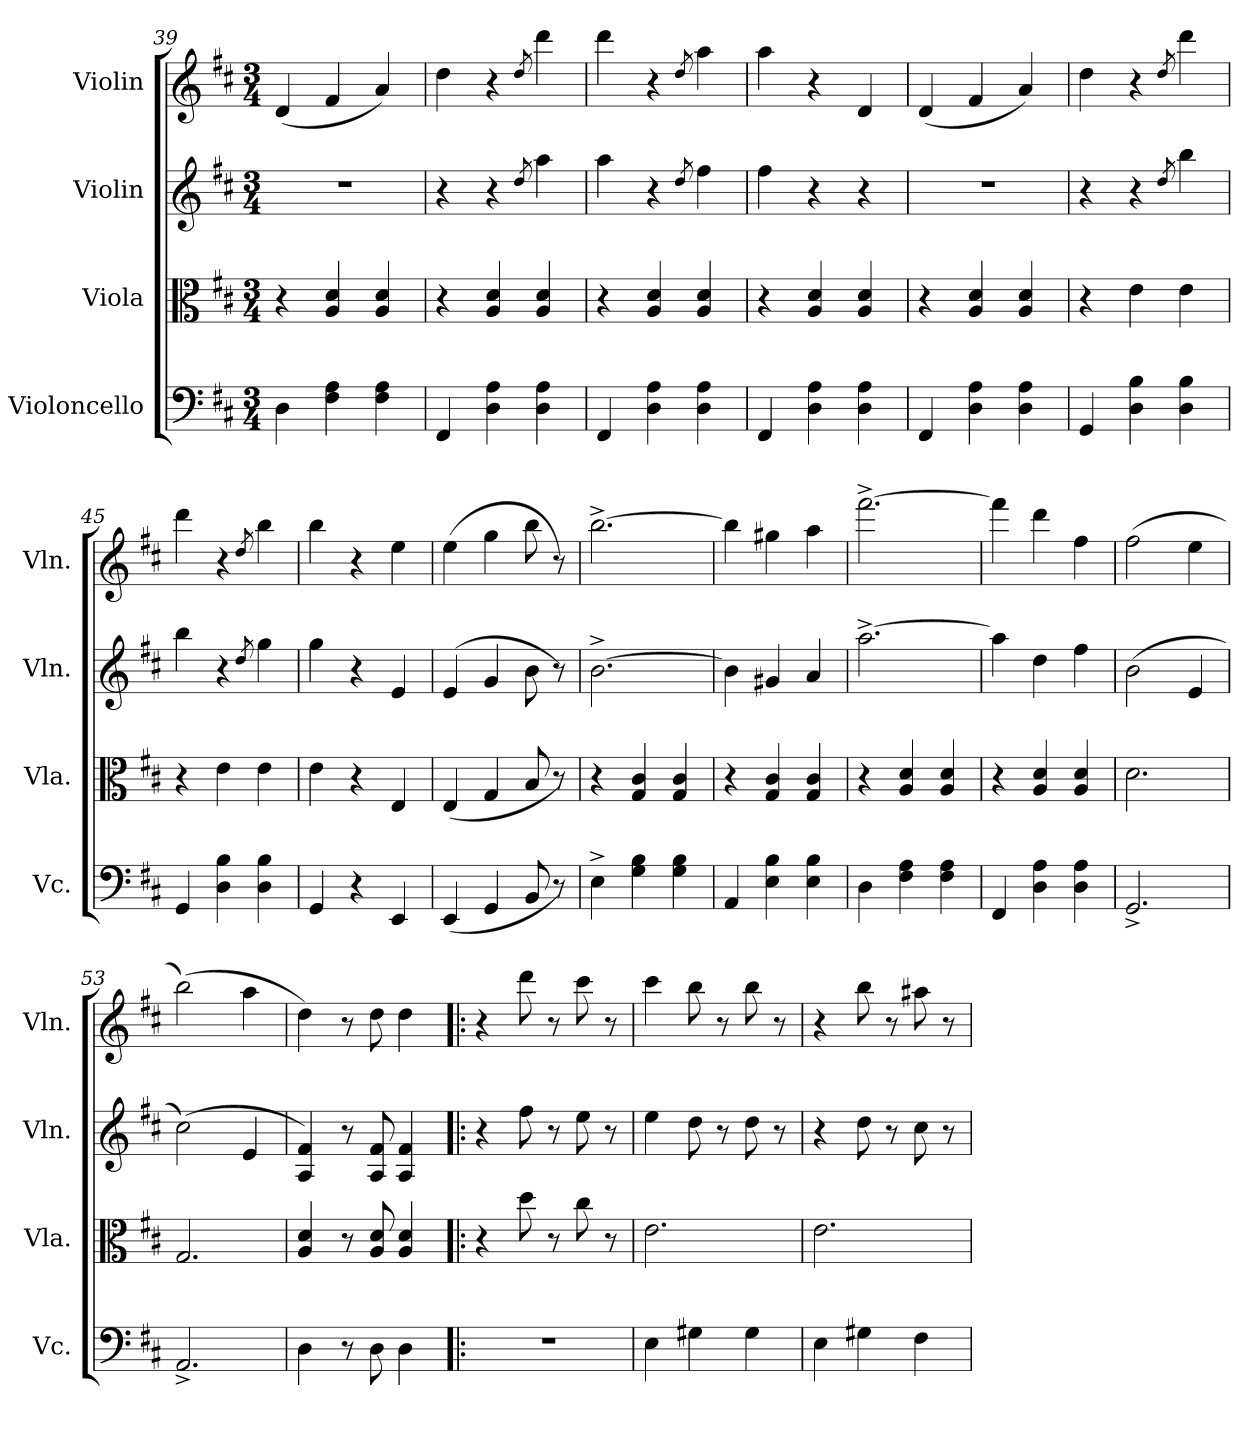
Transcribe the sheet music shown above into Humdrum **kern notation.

**kern	**kern	**kern	**kern
*part4	*part3	*part2	*part1
*staff4	*staff3	*staff2	*staff1
*I"Violoncello	*I"Viola	*I"Violin	*I"Violin
*I'Vc.	*I'Vla.	*I'Vln.	*I'Vln.
*clefF4	*clefC3	*clefG2	*clefG2
*k[f#c#]	*k[f#c#]	*k[f#c#]	*k[f#c#]
*D:	*D:	*D:	*D:
*M3/4	*M3/4	*M3/4	*M3/4
=39	=39	=39	=39
4D\	4r	2.r	(<4d/
4F#\ 4A\	4A/ 4d/	.	4f#/
4F#\ 4A\	4A/ 4d/	.	4a/)
!!LO:PB:g=z
=40	=40	=40	=40
4FF#/	4r	4r	4dd\
4D\ 4A\	4A/ 4d/	4r	4r
.	.	8qdd/	8qdd/
4D\ 4A\	4A/ 4d/	4aa\	4ddd\
=41	=41	=41	=41
4FF#/	4r	4aa\	4ddd\
4D\ 4A\	4A/ 4d/	4r	4r
.	.	8qdd/	8qdd/
4D\ 4A\	4A/ 4d/	4ff#\	4aa\
=42	=42	=42	=42
4FF#/	4r	4ff#\	4aa\
4D\ 4A\	4A/ 4d/	4r	4r
4D\ 4A\	4A/ 4d/	4r	4d/
=43	=43	=43	=43
4FF#/	4r	2.r	(<4d/
4D\ 4A\	4A/ 4d/	.	4f#/
4D\ 4A\	4A/ 4d/	.	4a/)
=44	=44	=44	=44
4GG/	4r	4r	4dd\
4D\ 4B\	4e\	4r	4r
.	.	8qdd/	8qdd/
4D\ 4B\	4e\	4bb\	4ddd\
=45	=45	=45	=45
4GG/	4r	4bb\	4ddd\
4D\ 4B\	4e\	4r	4r
.	.	8qdd/	8qdd/
4D\ 4B\	4e\	4gg\	4bb\
=46	=46	=46	=46
4GG/	4e\	4gg\	4bb\
4r	4r	4r	4r
4EE/	4E/	4e/	4ee\
=47	=47	=47	=47
(<4EE/	(<4E/	(>4e/	(>4ee\
4GG/	4G/	4g/	4gg\
8BB/	8B/	8b\	8bb\
8r)	8r)	8r)	8r)
!!LO:LB:g=z
=48	=48	=48	=48
4E^\	4r	[2.b^\	[2.bb^\
4G\ 4B\	4G/ 4c#/	.	.
4G\ 4B\	4G/ 4c#/	.	.
=49	=49	=49	=49
4AA/	4r	4b\]	4bb\]
4E\ 4B\	4G/ 4c#/	4g#X/	4gg#X\
4E\ 4B\	4G/ 4c#/	4a/	4aa\
=50	=50	=50	=50
4D\	4r	[2.aa^\	[2.fff#^\
4F#\ 4A\	4A/ 4d/	.	.
4F#\ 4A\	4A/ 4d/	.	.
=51	=51	=51	=51
4FF#/	4r	4aa\]	4fff#\]
4D\ 4A\	4A/ 4d/	4dd\	4ddd\
4D\ 4A\	4A/ 4d/	4ff#\	4ff#\
=52	=52	=52	=52
2.GG^/	2.d\	(>2b\	(>2ff#\
.	.	4e/	4ee\
=53	=53	=53	=53
2.AA^/	2.G/	(>2cc#\)	(>2bb\)
.	.	4e/	4aa\
=54	=54	=54	=54
4D\	4A/ 4d/	4A/ 4f#/)	4dd\)
8r	8r	8r	8r
8D\	8A/ 8d/	8A/ 8f#/	8dd\
4D\	4A/ 4d/	4A/ 4f#/	4dd\
=55!|:	=55!|:	=55!|:	=55!|:
2.r	4r	4r	4r
.	8dd\	8ff#\	8ddd\
.	8r	8r	8r
.	8cc#\	8ee\	8ccc#\
.	8r	8r	8r
!!LO:PB:g=z
=56	=56	=56	=56
4E\	2.e\	4ee\	4ccc#\
4G#X\	.	8dd\	8bb\
.	.	8r	8r
4G#\	.	8dd\	8bb\
.	.	8r	8r
=57	=57	=57	=57
4E\	2.e\	4r	4r
4G#X\	.	8dd\	8bb\
.	.	8r	8r
4F#\	.	8cc#\	8aa#X\
.	.	8r	8r
=	=	=	=
*-	*-	*-	*-
